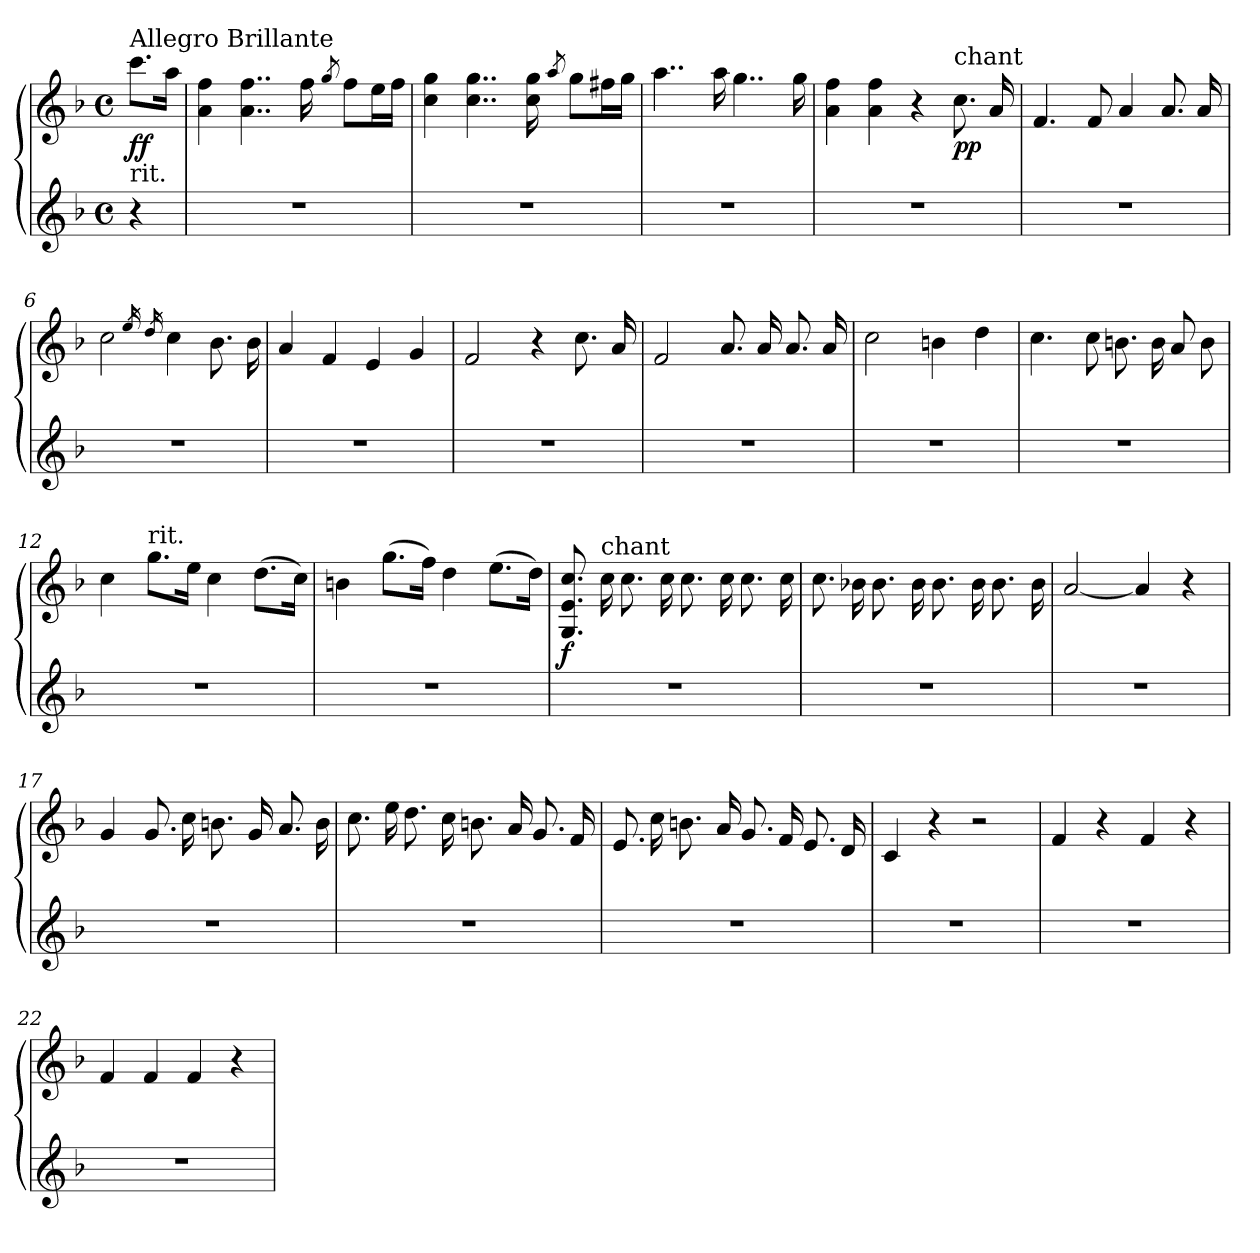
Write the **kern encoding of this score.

**kern	**kern	**dynam
*part2	*part1	*part1
*staff2	*staff1	*staff1
*clefG2	*clefG2	*
*k[b-]	*k[b-]	*
*F:	*F:	*
*M4/4	*M4/4	*
*met(c)	*met(c)	*
=	=	=
!	!LO:TX:a:t=Allegro Brillante	!
!	!LO:TX:b:t=rit.	!
!	!	!LO:DY:b
4r	8.ccc\L	ff
.	16aa\Jk	.
=1	=1	=1
1r	4a\ 4ff\	.
.	4..a\ 4..ff\	.
.	16ff\	.
.	8qgg/	.
.	8ff\L	.
.	16ee\L	.
.	16ff\JJ	.
=2	=2	=2
1r	4cc\ 4gg\	.
.	4..cc\ 4..gg\	.
.	16cc\ 16gg\	.
.	8qaa/	.
.	8gg\L	.
.	16ff#X\L	.
.	16gg\JJ	.
=3	=3	=3
1r	4..aa\	.
.	16aa\	.
.	4..gg\	.
.	16gg\	.
=4	=4	=4
1r	4a\ 4ff\	.
.	4a\ 4ff\	.
.	4r	.
!	!LO:TX:a:t=chant	!
!	!	!LO:DY:b
.	8.cc\	pp
.	16a/	.
!!LO:LB:g=z
=5	=5	=5
1r	4.f/	.
.	8f/	.
.	4a/	.
.	8.a/	.
.	16a/	.
=6	=6	=6
1r	2cc\	.
.	16qee/	.
.	16qdd/	.
.	4cc\	.
.	8.b-\	.
.	16b-\	.
=7	=7	=7
1r	4a/	.
.	4f/	.
.	4e/	.
.	4g/	.
=8	=8	=8
1r	2f/	.
.	4r	.
.	8.cc\	.
.	16a/	.
=9	=9	=9
1r	2f/	.
.	8.a/	.
.	16a/	.
.	8.a/	.
.	16a/	.
!!LO:LB:g=z
=10	=10	=10
1r	2cc\	.
.	4bn\	.
.	4dd\	.
=11	=11	=11
1r	4.cc\	.
.	8cc\	.
.	8.bn\	.
.	16b\	.
.	8a/	.
.	8b\	.
=12	=12	=12
1r	4cc\	.
!	!LO:TX:a:t=rit.	!
.	8.gg\L	.
.	16ee\Jk	.
.	4cc\	.
.	(>8.dd\L	.
.	16cc\Jk)	.
=13	=13	=13
1r	4bn\	.
.	(>8.gg\L	.
.	16ff\Jk)	.
.	4dd\	.
.	(>8.ee\L	.
.	16dd\Jk)	.
=14	=14	=14
!	!	!LO:DY:b
1r	8.G/ 8.e/ 8.cc/	f
!	!LO:TX:a:t=chant	!
.	16cc\	.
.	8.cc\	.
.	16cc\	.
.	8.cc\	.
.	16cc\	.
.	8.cc\	.
.	16cc\	.
!!LO:LB:g=z
=15	=15	=15
1r	8.cc\	.
.	16b-X\	.
.	8.b-\	.
.	16b-\	.
.	8.b-\	.
.	16b-\	.
.	8.b-\	.
.	16b-\	.
=16	=16	=16
1r	[2a/	.
.	4a/]	.
.	4r	.
=17	=17	=17
1r	4g/	.
.	8.g/	.
.	16cc\	.
.	8.bn\	.
.	16g/	.
.	8.a/	.
.	16b\	.
=18	=18	=18
1r	8.cc\	.
.	16ee\	.
.	8.dd\	.
.	16cc\	.
.	8.bn\	.
.	16a/	.
.	8.g/	.
.	16f/	.
!!LO:PB:g=z
=19	=19	=19
1r	8.e/	.
.	16cc\	.
.	8.bn\	.
.	16a/	.
.	8.g/	.
.	16f/	.
.	8.e/	.
.	16d/	.
=20	=20	=20
1r	4c/	.
.	4r	.
.	2r	.
=21	=21	=21
1r	4f/	.
.	4r	.
.	4f/	.
.	4r	.
=22	=22	=22
1r	4f/	.
.	4f/	.
.	4f/	.
.	4r	.
=	=	=
*-	*-	*-
